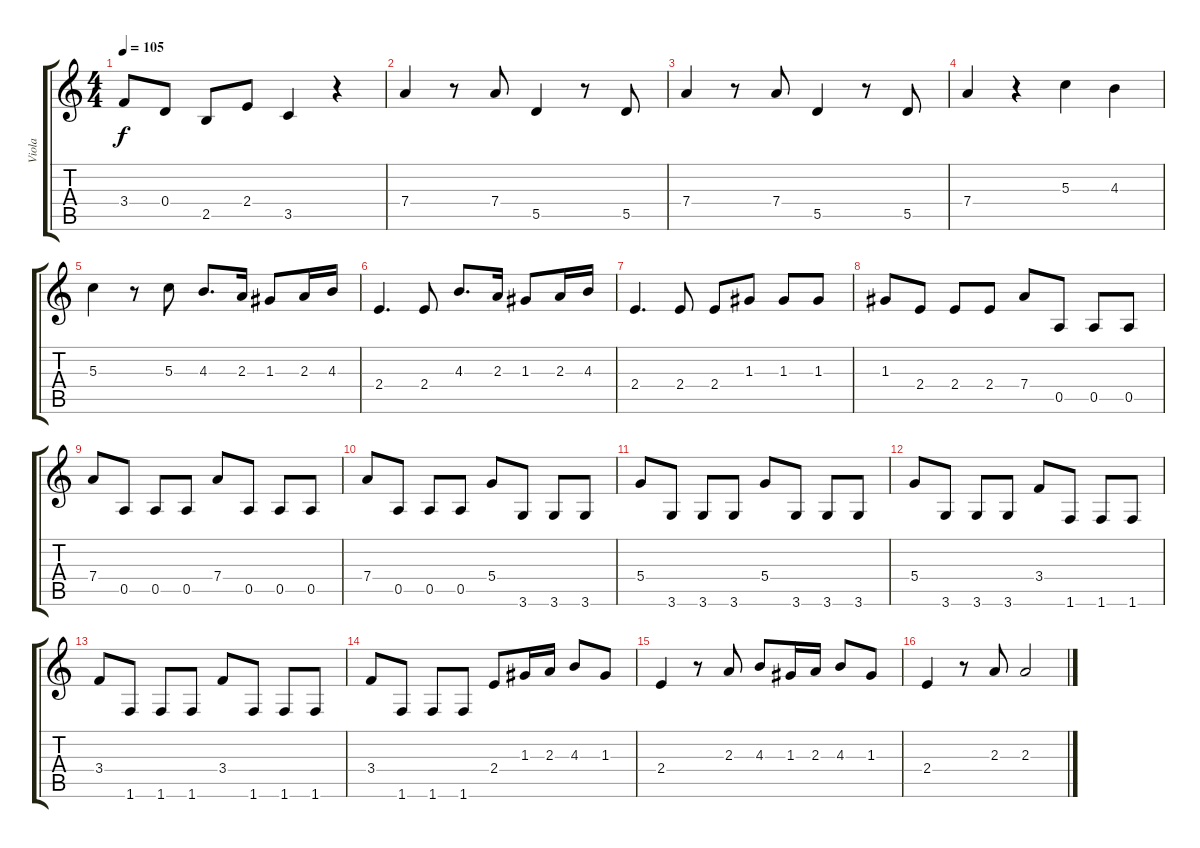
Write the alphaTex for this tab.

\track ("Viola" "Viola") {instrument distortionguitar}
\staff {score tabs}
\tuning (E4 B3 G3 D3 A2 E2) {hide}
\ts (4 4)
\tempo 105
\clef g2
\ks c
3.4.8{dy f} 0.4.8 2.5.8 2.4.8 3.5.4 r.4 |
7.4.4 r.8 7.4.8 5.5.4 r.8 5.5.8 |
7.4.4 r.8 7.4.8 5.5.4 r.8 5.5.8 |
7.4.4 r.4 5.3.4 4.3.4 |
5.3.4 r.8 5.3.8 4.3.8{d} 2.3.16 1.3.8 2.3.16 4.3.16 |
2.4.4{d} 2.4.8 4.3.8{d} 2.3.16 1.3.8 2.3.16 4.3.16 |
2.4.4{d} 2.4.8 2.4.8 1.3.8 1.3.8 1.3.8 |
1.3.8{volume 6} 2.4.8 2.4.8 2.4.8 7.4.8 0.5.8 0.5.8 0.5.8 |
7.4.8 0.5.8 0.5.8 0.5.8 7.4.8 0.5.8 0.5.8 0.5.8 |
7.4.8 0.5.8 0.5.8 0.5.8 5.4.8 3.6.8 3.6.8 3.6.8 |
5.4.8 3.6.8 3.6.8 3.6.8 5.4.8 3.6.8 3.6.8 3.6.8 |
5.4.8 3.6.8 3.6.8 3.6.8 3.4.8 1.6.8 1.6.8 1.6.8 |
3.4.8 1.6.8 1.6.8 1.6.8 3.4.8 1.6.8 1.6.8 1.6.8 |
3.4.8 1.6.8 1.6.8 1.6.8 2.4.8{volume 8} 1.3.16 2.3.16 4.3.8 1.3.8 |
2.4.4 r.8 2.3.8 4.3.8 1.3.16 2.3.16 4.3.8 1.3.8 |
2.4.4 r.8 2.3.8 2.3.2
